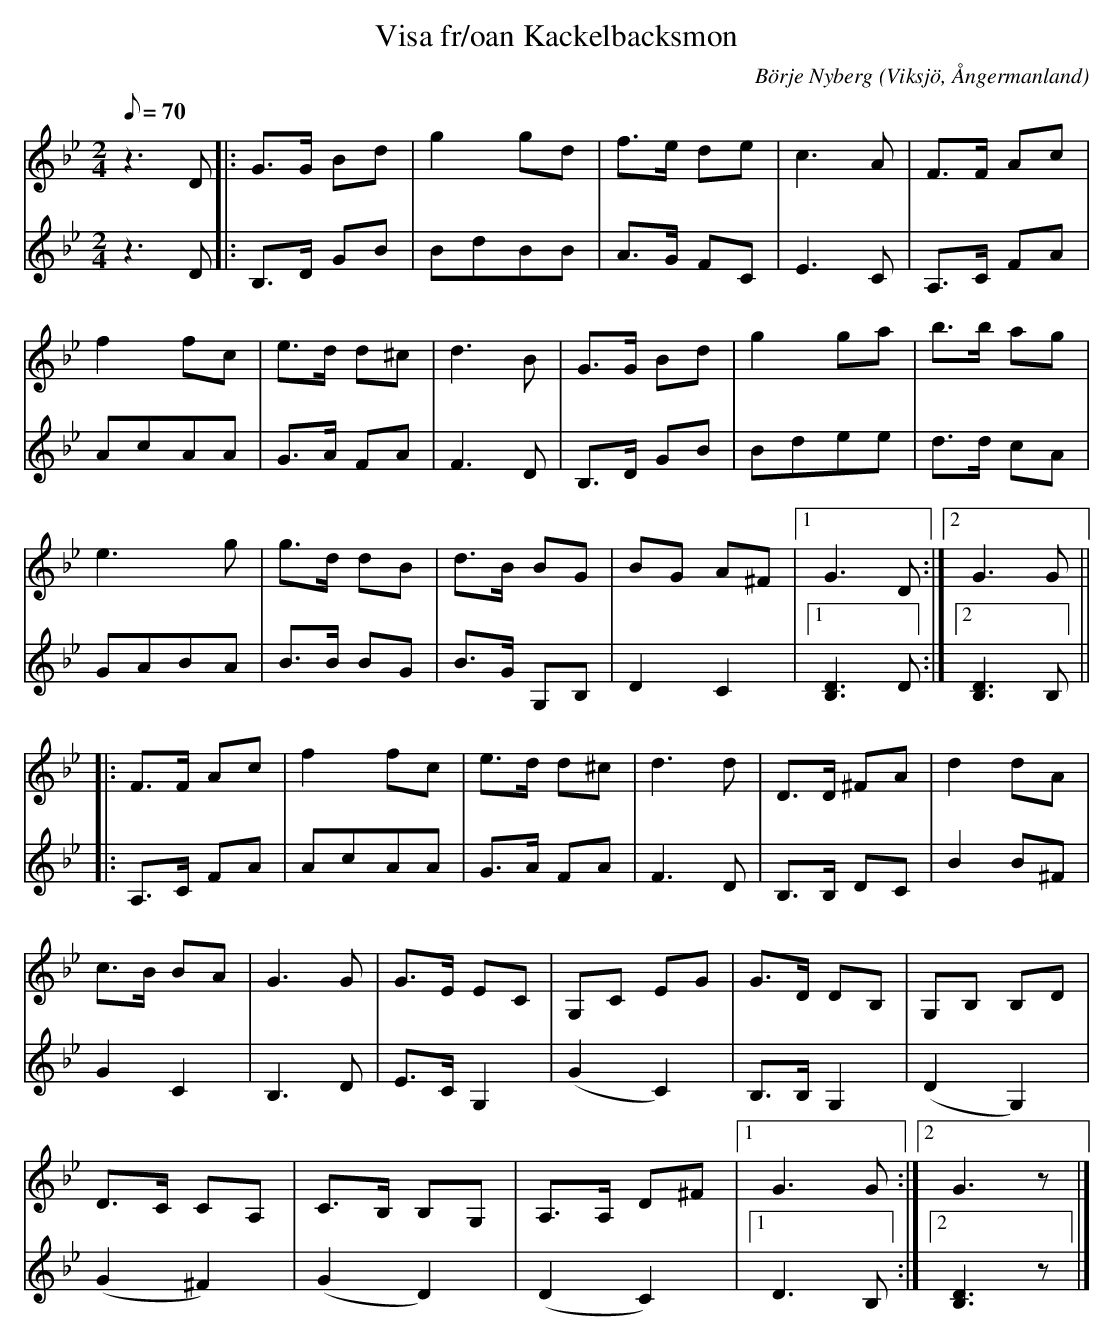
X:1
T:Visa fr/oan Kackelbacksmon
C:Börje Nyberg
O:Viksjö, Ångermanland
M:2/4
L:1/8
Q:70
K:Gm
V:1
z2> D2|: G>G Bd | g2 gd | f>e de | c2>A2 | F>F Ac |
f2 fc | e>d d^c | d2>B2 | G>G Bd |g2 ga | b>b ag |
e2> g2 | g>d dB |d>B BG |BG A^F |1 G2> D2 :|2 G2> G2 ||
|: F>F Ac | f2 fc | e>d d^c | d2>d2 | D>D ^FA | d2 dA |
c>B BA |G2> G2 | G>E EC | G,C EG | G>D DB, | G,B, B,D |
D>C CA, | C>B, B,G, | A,>A, D^F |1 G2> G2 :|2 G2> z2 |]
V:2
z2> D2 |: B,>D GB | BdBB | A>G FC | E2>C2 | A,>C FA |
AcAA | G>A FA| F2> D2 | B,>D GB | Bdee | d>d cA |
GABA | B>B BG | B>G G,B, | D2C2 |1 [D2B,2]> D2 :|2 [D2B,2]> B,2 ||
|: A,>C FA | AcAA | G>A FA | F2> D2 | B,>B, DC | B2 B^F |
G2 C2 | B,2> D2 | E>C G,2 | (G2 C2) | B,>B, G,2 | (D2 G,2) |
(G2 ^F2) | (G2 D2) | (D2 C2) |1 D2> B,2 :|2 [D2B,2]> z2 |]
